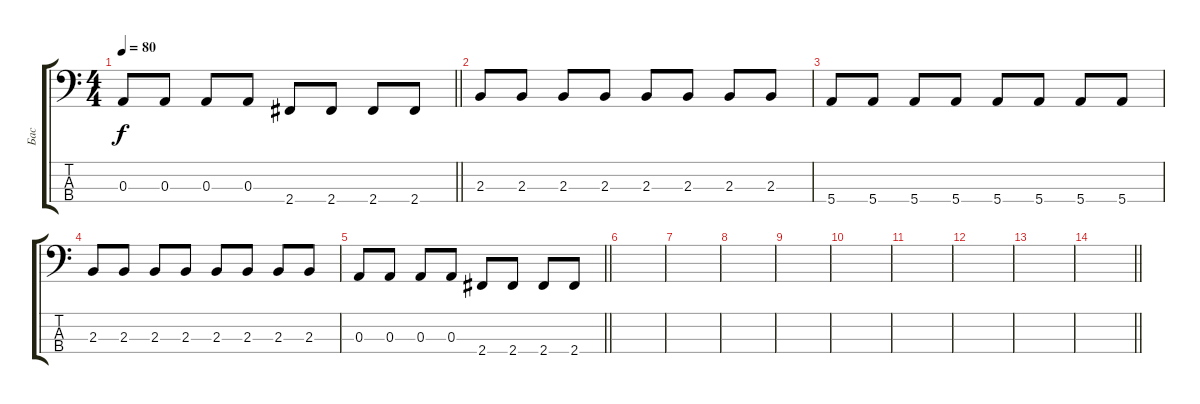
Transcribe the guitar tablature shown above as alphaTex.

\track ("Бас" "Бас") {instrument electricbassfinger}
\staff {score tabs}
\tuning (G2 D2 A1 E1) {hide}
\ts (4 4)
\tempo 80
\clef f4
\barLineRight lightlight
\ks c
0.3.8{dy f} 0.3.8 0.3.8 0.3.8 2.4.8 2.4.8 2.4.8 2.4.8 |
2.3.8 2.3.8 2.3.8 2.3.8 2.3.8 2.3.8 2.3.8 2.3.8 |
5.4.8 5.4.8 5.4.8 5.4.8 5.4.8 5.4.8 5.4.8 5.4.8 |
2.3.8 2.3.8 2.3.8 2.3.8 2.3.8 2.3.8 2.3.8 2.3.8 |
\barLineRight lightlight
0.3.8 0.3.8 0.3.8 0.3.8 2.4.8 2.4.8 2.4.8 2.4.8 |
|
|
|
|
|
|
|
|
\barLineRight lightlight
